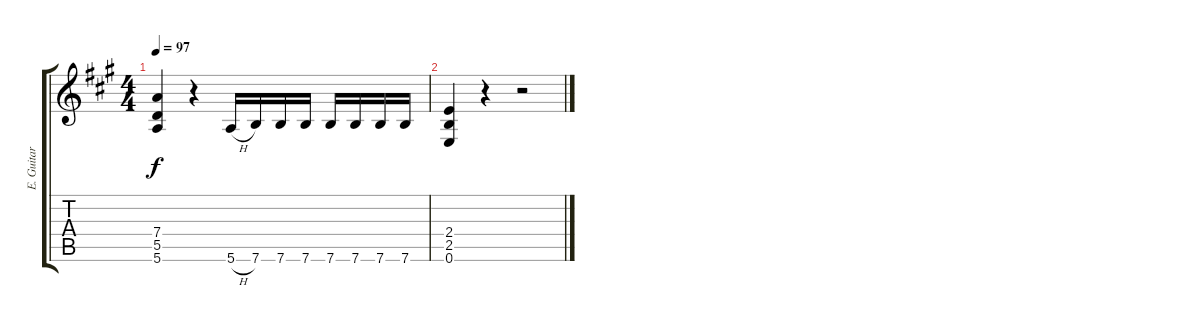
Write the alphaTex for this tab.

\track ("E. Guitar III" "E. Guitar ") {instrument overdrivenguitar}
\staff {score tabs}
\tuning (E4 B3 G3 D3 A2 E2) {hide}
\ts (4 4)
\tempo 97
\clef g2
\ks a
(7.4 5.5 5.6).4{dy f} r.4 5.6{h}.16 7.6.16 7.6.16 7.6.16 7.6.16 7.6.16 7.6.16 7.6.16 |
(2.4 2.5 0.6).4 r.4 r.2
